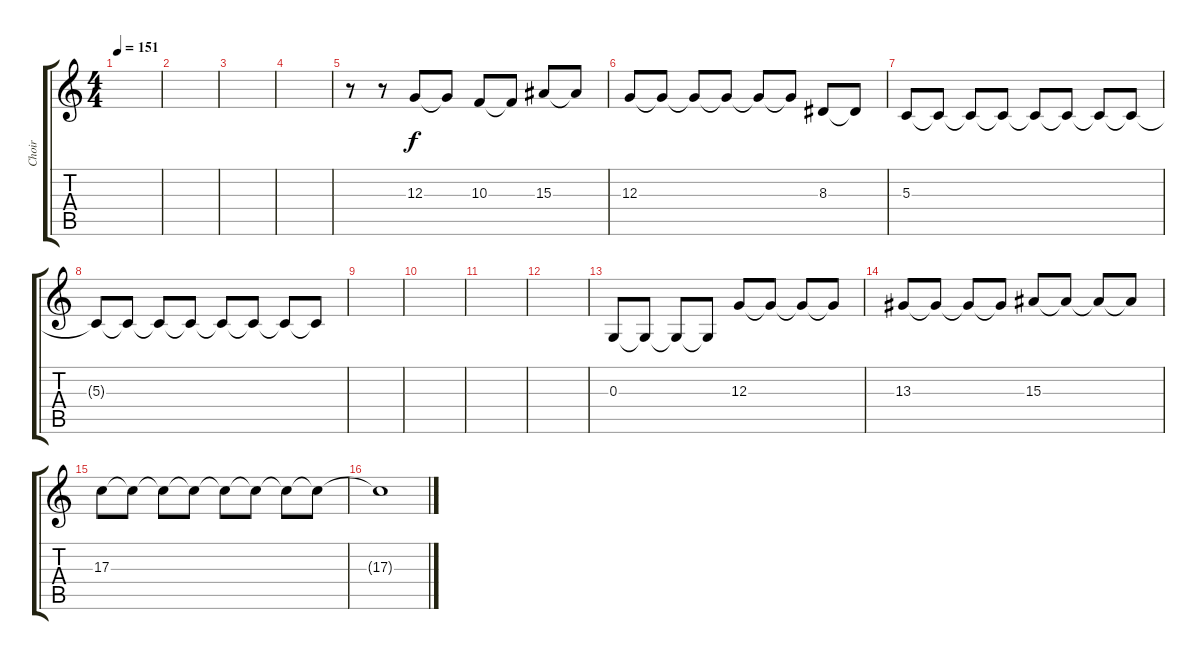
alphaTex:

\track ("Choir" "Choir") {instrument choiraahs}
\staff {score tabs}
\tuning (E4 B3 G3 D3 A2 E2) {hide}
\ts (4 4)
\tempo 151
\clef g2
\ks c
|
|
|
|
r.8 r.8 12.3.8 12.3{t}.8 10.3.8 10.3{t}.8 15.3.8 15.3{t}.8 |
12.3.8 12.3{t}.8 12.3{t}.8 12.3{t}.8{balance 3} 12.3{t}.8{balance 4} 12.3{t}.8{balance 5} 8.3.8{balance 6} 8.3{t}.8{balance 7} |
5.3.8{balance 8} 5.3{t}.8{balance 9} 5.3{t}.8{balance 10} 5.3{t}.8{balance 11} 5.3{t}.8{balance 12} 5.3{t}.8 5.3{t}.8 5.3{t}.8 |
5.3{t}.8 5.3{t}.8 5.3{t}.8 5.3{t}.8 5.3{t}.8 5.3{t}.8 5.3{t}.8 5.3{t}.8 |
|
|
|
|
0.3.8 0.3{t}.8 0.3{t}.8 0.3{t}.8 12.3.8{balance 12} 12.3{t}.8 12.3{t}.8{balance 11} 12.3{t}.8 |
13.3.8{balance 10} 13.3{t}.8 13.3{t}.8{balance 9} 13.3{t}.8 15.3.8{balance 8} 15.3{t}.8 15.3{t}.8{balance 9} 15.3{t}.8 |
17.3.8{balance 6} 17.3{t}.8 17.3{t}.8{balance 5} 17.3{t}.8 17.3{t}.8{balance 4} 17.3{t}.8 17.3{t}.8{balance 3} 17.3{t}.8 |
17.3{t}.1{balance 2}
